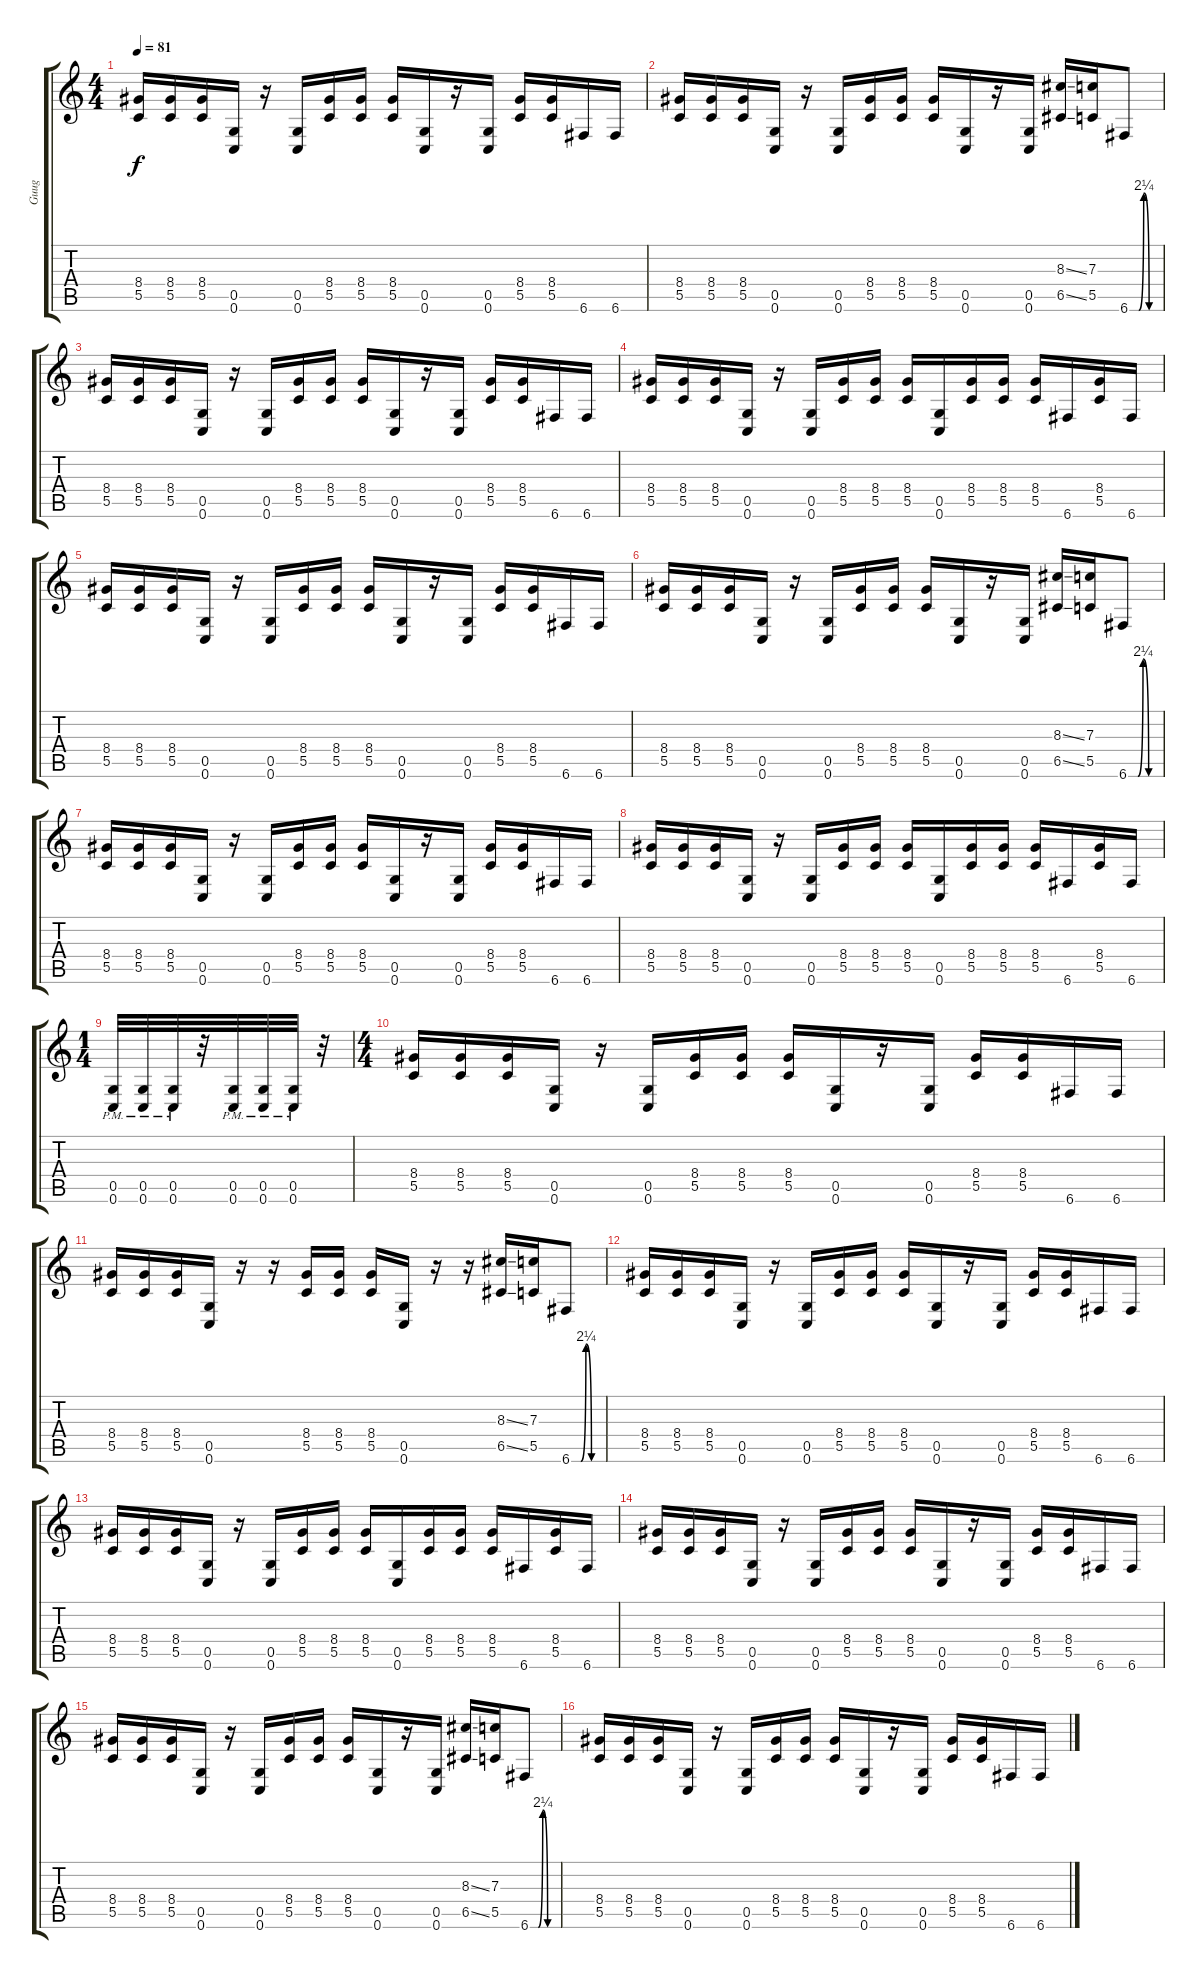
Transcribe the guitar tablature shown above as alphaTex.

\track ("Guug" "Guug") {solo instrument overdrivenguitar}
\staff {score tabs}
\tuning (D4 A3 F3 C3 G2 C2) {hide}
\ts (4 4)
\tempo 81
\clef g2
\ks c
(8.4 5.5).16{dy f instrument overdrivenguitar} (8.4 5.5).16 (8.4 5.5).16 (0.5 0.6).16 r.16 (0.5 0.6).16 (8.4 5.5).16 (8.4 5.5).16 (8.4 5.5).16 (0.5 0.6).16 r.16 (0.5 0.6).16 (8.4 5.5).16 (8.4 5.5).16 6.6.16 6.6.16 |
(8.4 5.5).16 (8.4 5.5).16 (8.4 5.5).16 (0.5 0.6).16 r.16 (0.5 0.6).16 (8.4 5.5).16 (8.4 5.5).16 (8.4 5.5).16 (0.5 0.6).16 r.16 (0.5 0.6).16 (8.3{ss} 6.5{ss}).16 (7.3 5.5).16 6.6{be (custom 0 0 18 0 28 9 39 0 60 0)}.8 |
(8.4 5.5).16 (8.4 5.5).16 (8.4 5.5).16 (0.5 0.6).16 r.16 (0.5 0.6).16 (8.4 5.5).16 (8.4 5.5).16 (8.4 5.5).16 (0.5 0.6).16 r.16 (0.5 0.6).16 (8.4 5.5).16 (8.4 5.5).16 6.6.16 6.6.16 |
(8.4 5.5).16 (8.4 5.5).16 (8.4 5.5).16 (0.5 0.6).16 r.16 (0.5 0.6).16 (8.4 5.5).16 (8.4 5.5).16 (8.4 5.5).16 (0.5 0.6).16 (8.4 5.5).16 (8.4 5.5).16 (8.4 5.5).16 6.6.16 (8.4 5.5).16 6.6.16 |
(8.4 5.5).16 (8.4 5.5).16 (8.4 5.5).16 (0.5 0.6).16 r.16 (0.5 0.6).16 (8.4 5.5).16 (8.4 5.5).16 (8.4 5.5).16 (0.5 0.6).16 r.16 (0.5 0.6).16 (8.4 5.5).16 (8.4 5.5).16 6.6.16 6.6.16 |
(8.4 5.5).16 (8.4 5.5).16 (8.4 5.5).16 (0.5 0.6).16 r.16 (0.5 0.6).16 (8.4 5.5).16 (8.4 5.5).16 (8.4 5.5).16 (0.5 0.6).16 r.16 (0.5 0.6).16 (8.3{ss} 6.5{ss}).16 (7.3 5.5).16 6.6{be (custom 0 0 18 0 28 9 39 0 60 0)}.8 |
(8.4 5.5).16 (8.4 5.5).16 (8.4 5.5).16 (0.5 0.6).16 r.16 (0.5 0.6).16 (8.4 5.5).16 (8.4 5.5).16 (8.4 5.5).16 (0.5 0.6).16 r.16 (0.5 0.6).16 (8.4 5.5).16 (8.4 5.5).16 6.6.16 6.6.16 |
(8.4 5.5).16 (8.4 5.5).16 (8.4 5.5).16 (0.5 0.6).16 r.16 (0.5 0.6).16 (8.4 5.5).16 (8.4 5.5).16 (8.4 5.5).16 (0.5 0.6).16 (8.4 5.5).16 (8.4 5.5).16 (8.4 5.5).16 6.6.16 (8.4 5.5).16 6.6.16 |
\ts (1 4)
(0.5{pm} 0.6{pm}).32 (0.5{pm} 0.6{pm}).32 (0.5{pm} 0.6{pm}).32 r.32 (0.5{pm} 0.6{pm}).32 (0.5{pm} 0.6{pm}).32 (0.5{pm} 0.6{pm}).32 r.32 |
\ts (4 4)
(8.4 5.5).16 (8.4 5.5).16 (8.4 5.5).16 (0.5 0.6).16 r.16 (0.5 0.6).16 (8.4 5.5).16 (8.4 5.5).16 (8.4 5.5).16 (0.5 0.6).16 r.16 (0.5 0.6).16 (8.4 5.5).16 (8.4 5.5).16 6.6.16 6.6.16 |
(8.4 5.5).16 (8.4 5.5).16 (8.4 5.5).16 (0.5 0.6).16 r.16 r.16 (8.4 5.5).16 (8.4 5.5).16 (8.4 5.5).16 (0.5 0.6).16 r.16 r.16 (8.3{ss} 6.5{ss}).16 (7.3 5.5).16 6.6{be (custom 0 0 18 0 28 9 39 0 60 0)}.8 |
(8.4 5.5).16 (8.4 5.5).16 (8.4 5.5).16 (0.5 0.6).16 r.16 (0.5 0.6).16 (8.4 5.5).16 (8.4 5.5).16 (8.4 5.5).16 (0.5 0.6).16 r.16 (0.5 0.6).16 (8.4 5.5).16 (8.4 5.5).16 6.6.16 6.6.16 |
(8.4 5.5).16 (8.4 5.5).16 (8.4 5.5).16 (0.5 0.6).16 r.16 (0.5 0.6).16 (8.4 5.5).16 (8.4 5.5).16 (8.4 5.5).16 (0.5 0.6).16 (8.4 5.5).16 (8.4 5.5).16 (8.4 5.5).16 6.6.16 (8.4 5.5).16 6.6.16 |
(8.4 5.5).16 (8.4 5.5).16 (8.4 5.5).16 (0.5 0.6).16 r.16 (0.5 0.6).16 (8.4 5.5).16 (8.4 5.5).16 (8.4 5.5).16 (0.5 0.6).16 r.16 (0.5 0.6).16 (8.4 5.5).16 (8.4 5.5).16 6.6.16 6.6.16 |
(8.4 5.5).16 (8.4 5.5).16 (8.4 5.5).16 (0.5 0.6).16 r.16 (0.5 0.6).16 (8.4 5.5).16 (8.4 5.5).16 (8.4 5.5).16 (0.5 0.6).16 r.16 (0.5 0.6).16 (8.3{ss} 6.5{ss}).16 (7.3 5.5).16 6.6{be (custom 0 0 18 0 28 9 39 0 60 0)}.8 |
(8.4 5.5).16 (8.4 5.5).16 (8.4 5.5).16 (0.5 0.6).16 r.16 (0.5 0.6).16 (8.4 5.5).16 (8.4 5.5).16 (8.4 5.5).16 (0.5 0.6).16 r.16 (0.5 0.6).16 (8.4 5.5).16 (8.4 5.5).16 6.6.16 6.6.16
